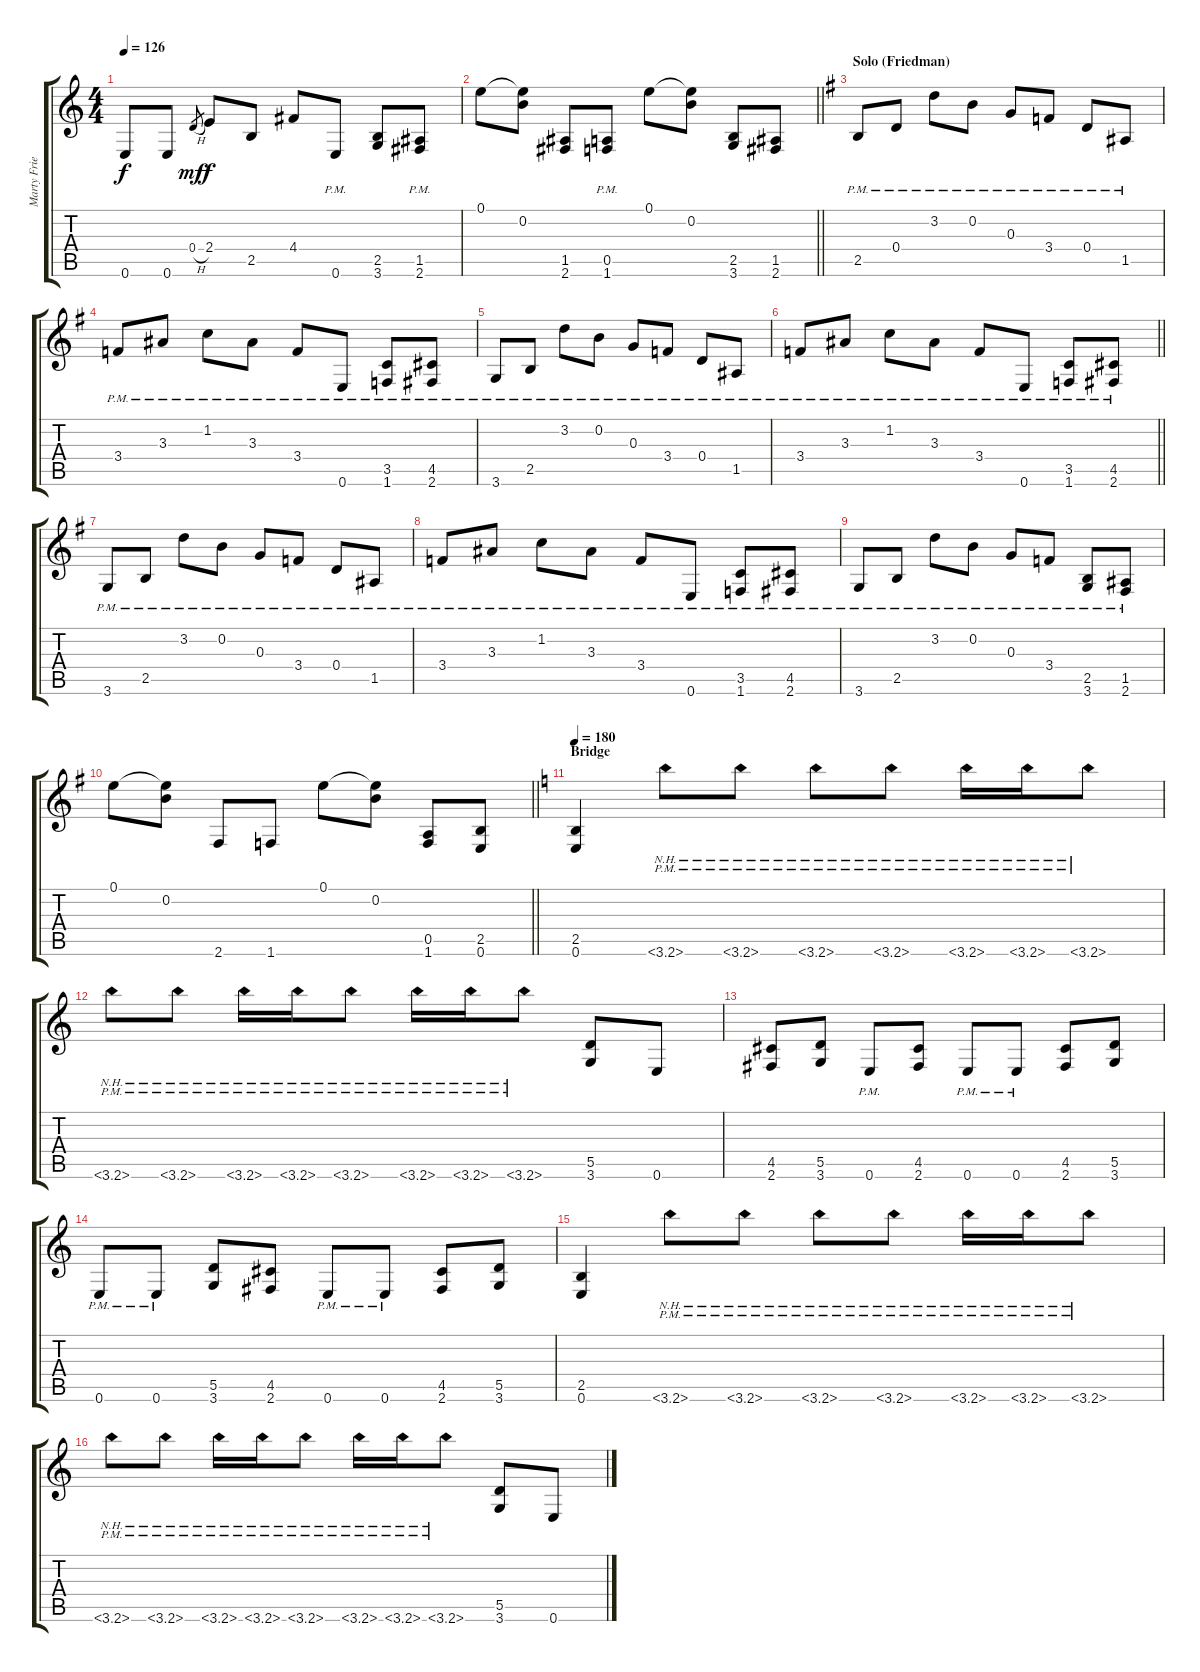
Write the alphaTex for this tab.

\track ("Marty Friedman" "Marty Frie") {instrument distortionguitar}
\staff {score tabs}
\tuning (E4 B3 G3 D3 A2 E2) {hide}
\ts (4 4)
\tempo 126
\clef g2
\ks c
0.6.8{dy f} 0.6.8 0.4{h}.8{gr dy mf} 2.4.8{dy f} 2.5.8 4.4.8 0.6{pm}.8 (2.5 3.6).8 (1.5{pm} 2.6{pm}).8 |
\barLineRight lightlight
0.1.8 (0.1{t} 0.2).8 (1.5 2.6).8 (0.5{pm} 1.6{pm}).8 0.1.8 (0.1{t} 0.2).8 (2.5 3.6).8 (1.5 2.6).8 |
\section ("" "Solo (Friedman)")
\ks g
2.5{pm}.8 0.4{pm}.8 3.2{pm}.8 0.2{pm}.8 0.3{pm}.8 3.4{pm}.8 0.4{pm}.8 1.5{pm}.8 |
3.4{pm}.8 3.3{pm}.8 1.2{pm}.8 3.3{pm}.8 3.4{pm}.8 0.6{pm}.8 (3.5{pm} 1.6{pm}).8 (4.5{pm} 2.6{pm}).8 |
3.6{pm}.8 2.5{pm}.8 3.2{pm}.8 0.2{pm}.8 0.3{pm}.8 3.4{pm}.8 0.4{pm}.8 1.5{pm}.8 |
\barLineRight lightlight
3.4{pm}.8 3.3{pm}.8 1.2{pm}.8 3.3{pm}.8 3.4{pm}.8 0.6{pm}.8 (3.5{pm} 1.6{pm}).8 (4.5{pm} 2.6{pm}).8 |
3.6{pm}.8 2.5{pm}.8 3.2{pm}.8 0.2{pm}.8 0.3{pm}.8 3.4{pm}.8 0.4{pm}.8 1.5{pm}.8 |
3.4{pm}.8 3.3{pm}.8 1.2{pm}.8 3.3{pm}.8 3.4{pm}.8 0.6{pm}.8 (3.5{pm} 1.6{pm}).8 (4.5{pm} 2.6{pm}).8 |
3.6{pm}.8 2.5{pm}.8 3.2{pm}.8 0.2{pm}.8 0.3{pm}.8 3.4{pm}.8 (2.5{pm} 3.6).8 (1.5 2.6{pm}).8 |
\barLineRight lightlight
0.1.8 (0.1{t} 0.2).8 2.6.8 1.6.8 0.1.8 (0.1{t} 0.2).8 (0.5 1.6).8 (2.5 0.6).8 |
\section ("" "Bridge")
\tempo 180
\ks c
(2.5 0.6).4 3.6{nh pm}.8 3.6{nh pm}.8 3.6{nh pm}.8 3.6{nh pm}.8 3.6{nh pm}.16 3.6{nh pm}.16 3.6{nh pm}.8 |
3.6{nh pm}.8 3.6{nh pm}.8 3.6{nh pm}.16 3.6{nh pm}.16 3.6{nh pm}.8 3.6{nh pm}.16 3.6{nh pm}.16 3.6{nh pm}.8 (5.5 3.6).8 0.6.8 |
(4.5 2.6).8 (5.5 3.6).8 0.6{pm}.8 (4.5 2.6).8 0.6{pm}.8 0.6{pm}.8 (4.5 2.6).8 (5.5 3.6).8 |
0.6{pm}.8 0.6{pm}.8 (5.5 3.6).8 (4.5 2.6).8 0.6{pm}.8 0.6{pm}.8 (4.5 2.6).8 (5.5 3.6).8 |
(2.5 0.6).4 3.6{nh pm}.8 3.6{nh pm}.8 3.6{nh pm}.8 3.6{nh pm}.8 3.6{nh pm}.16 3.6{nh pm}.16 3.6{nh pm}.8 |
3.6{nh pm}.8 3.6{nh pm}.8 3.6{nh pm}.16 3.6{nh pm}.16 3.6{nh pm}.8 3.6{nh pm}.16 3.6{nh pm}.16 3.6{nh pm}.8 (5.5 3.6).8 0.6.8
